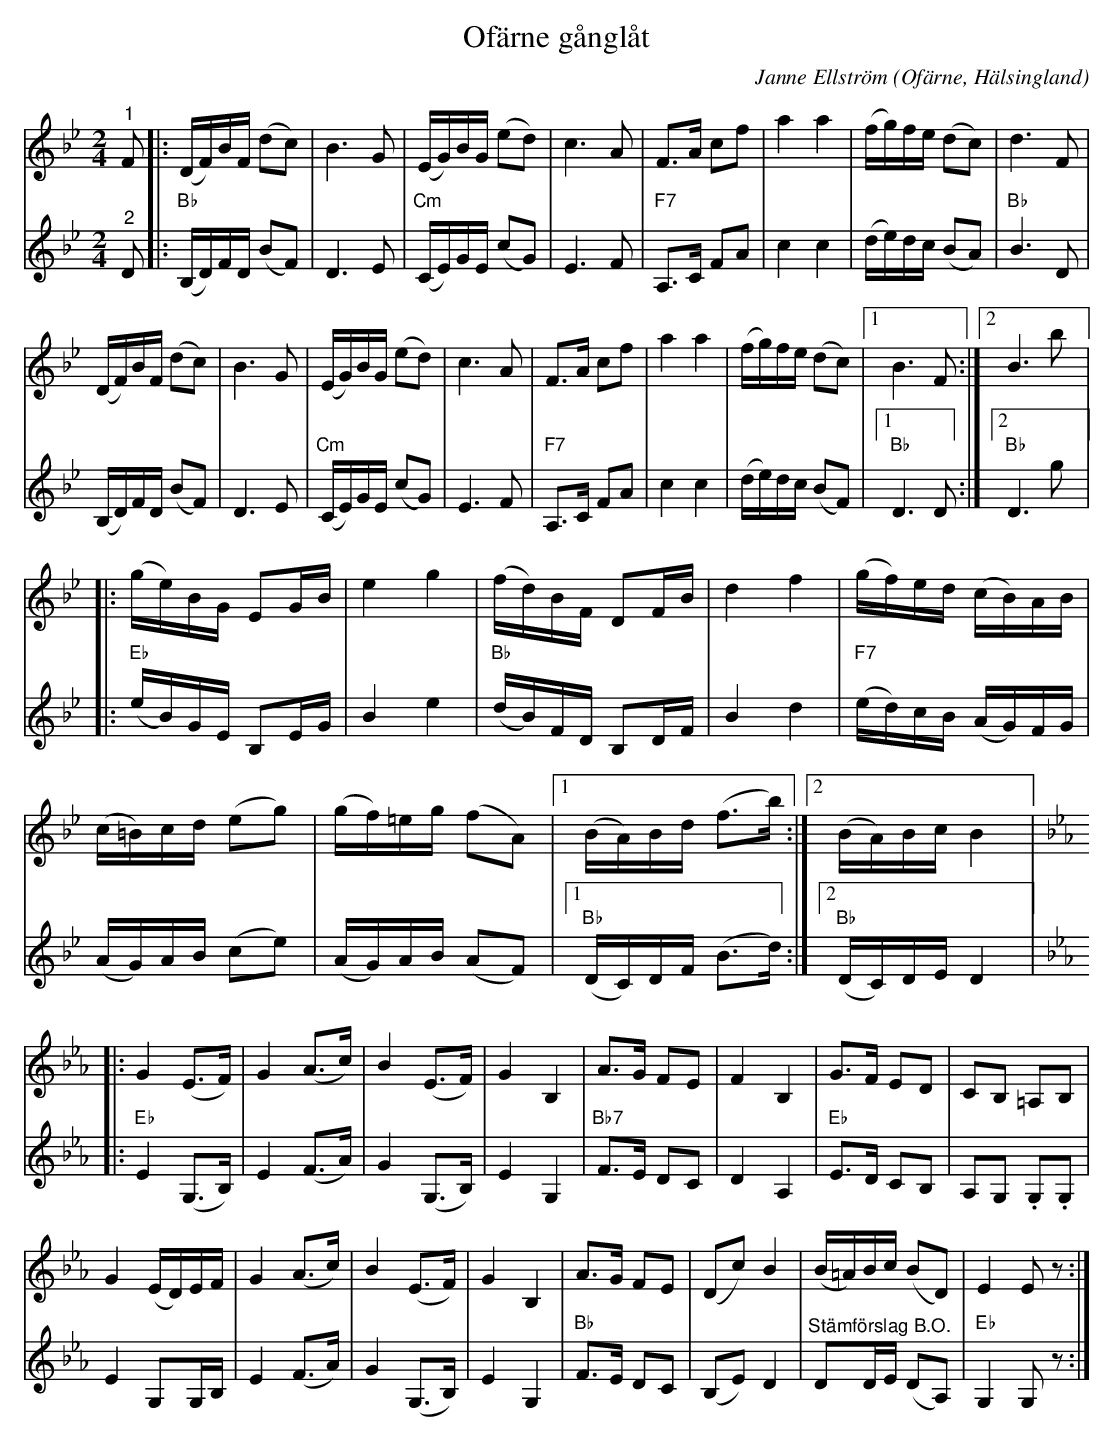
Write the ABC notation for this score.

X:1
T:Ofärne gånglåt
C:Janne Ellström
O:Ofärne, Hälsingland
L:1/8
M:2/4
K:Bb
V:1
"^1" F |: (D/F/)B/F/ (dc) | B3 G | (E/G/)B/G/ (ed) | c3 A | F>A cf | a2 a2 | (f/g/)f/e/ (dc) | d3 F |
(D/F/)B/F/ (dc) | B3 G | (E/G/)B/G/ (ed) | c3 A | F>A cf | a2 a2 | (f/g/)f/e/ (dc) |1 B3 F :|2 B3 b |:
(g/e/)B/G/ EG/B/ | e2 g2 | (f/d/)B/F/ DF/B/ | d2 f2 | (g/f/)e/d/ (c/B/)A/B/ |
(c/=B/)c/d/ (eg) | (g/f/)=e/g/ (fA) |1 (B/A/)B/d/ (f>b) :|2 (B/A/)B/c/ B2 |:
[K:Eb] G2 (E>F) | G2 (A>c) | B2 (E>F) | G2 B,2 | A>G FE | F2 B,2 | G>F ED | CB, =A,B, |
G2 (E/D/)E/F/ | G2 (A>c) | B2 (E>F) | G2 B,2 | A>G FE | (Dc) B2 | (B/=A/)B/c/ (BD) | E2 E z :|
V:2
"^2" D |: "Bb" (B,/D/)F/D/ (BF) | D3 E | "Cm" (C/E/)G/E/ (cG) | E3 F |"F7" A,>C FA | c2 c2 | (d/e/)d/c/ (BA) |"Bb" B3 D |
(B,/D/)F/D/ (BF) | D3 E |"Cm" (C/E/)G/E/ (cG) | E3 F | "F7" A,>C FA | c2 c2 | (d/e/)d/c/ (BF) |1"Bb" D3 D :|2"Bb" D3 g |:
"Eb" (e/B/)G/E/ B,E/G/ | B2 e2 | "Bb" (d/B/)F/D/ B,D/F/ | B2 d2 |"F7" (e/d/)c/B/ (A/G/)F/G/ |
(A/G/)A/B/ (ce) | (A/G/)A/B/ (AF) |1 "Bb" (D/C/)D/F/ (B>d) :|2 "Bb" (D/C/)D/E/ D2 |:
[K:Eb] "Eb" E2 (G,>B,) | E2 (F>A) | G2 (G,>B,) | E2 G,2 | "Bb7"  F>E DC | D2 A,2 |"Eb" E>D CB, |
A,G, .G,.G, | E2 G,G,/B,/ | E2 (F>A) | G2 (G,>B,) | E2 G,2 | "Bb" F>E DC | (B,E) D2 | "^Stämförslag B.O."DD/E/ (DA,) | "Eb" G,2 G, z :|
